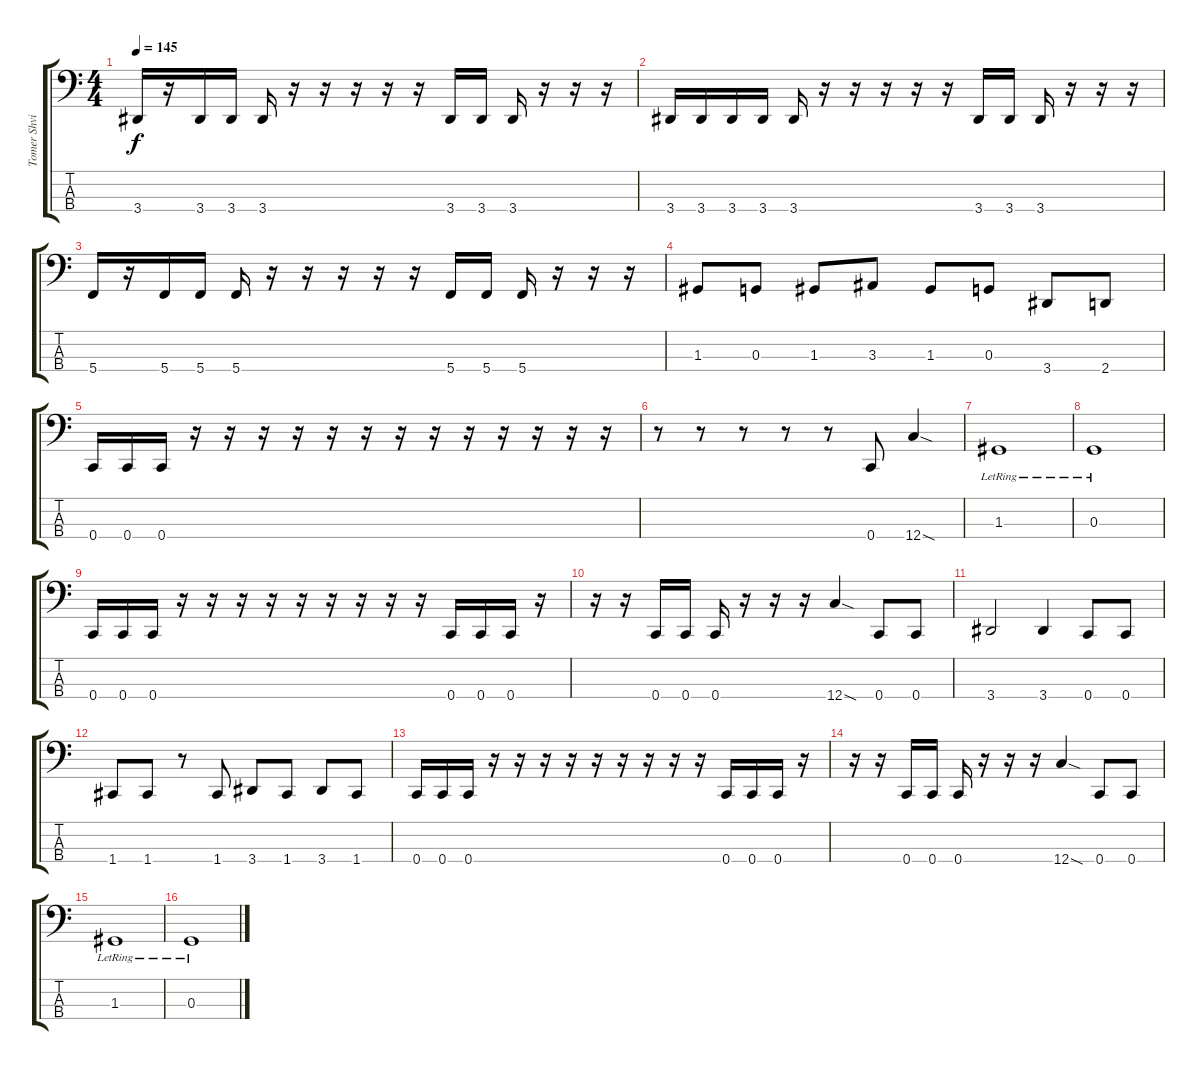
\track ("Tomer Shvili" "Tomer Shvi") {instrument electricbasspick}
\staff {score tabs}
\tuning (F2 C2 G1 C1) {hide}
\ts (4 4)
\tempo 145
\clef f4
\ks c
3.4.16{dy f} r.16 3.4.16 3.4.16 3.4.16 r.16 r.16 r.16 r.16 r.16 3.4.16 3.4.16 3.4.16 r.16 r.16 r.16 |
3.4.16 3.4.16 3.4.16 3.4.16 3.4.16 r.16 r.16 r.16 r.16 r.16 3.4.16 3.4.16 3.4.16 r.16 r.16 r.16 |
5.4.16 r.16 5.4.16 5.4.16 5.4.16 r.16 r.16 r.16 r.16 r.16 5.4.16 5.4.16 5.4.16 r.16 r.16 r.16 |
1.3.8 0.3.8 1.3.8 3.3.8 1.3.8 0.3.8 3.4.8 2.4.8 |
0.4.16 0.4.16 0.4.16 r.16 r.16 r.16 r.16 r.16 r.16 r.16 r.16 r.16 r.16 r.16 r.16 r.16 |
r.8 r.8 r.8 r.8 r.8 0.4.8 12.4{sod}.4 |
1.3{lr}.1 |
0.3{lr}.1 |
0.4.16 0.4.16 0.4.16 r.16 r.16 r.16 r.16 r.16 r.16 r.16 r.16 r.16 0.4.16 0.4.16 0.4.16 r.16 |
r.16 r.16 0.4.16 0.4.16 0.4.16 r.16 r.16 r.16 12.4{sod}.4 0.4.8 0.4.8 |
3.4.2 3.4.4 0.4.8 0.4.8 |
1.4.8 1.4.8 r.8 1.4.8 3.4.8 1.4.8 3.4.8 1.4.8 |
0.4.16 0.4.16 0.4.16 r.16 r.16 r.16 r.16 r.16 r.16 r.16 r.16 r.16 0.4.16 0.4.16 0.4.16 r.16 |
r.16 r.16 0.4.16 0.4.16 0.4.16 r.16 r.16 r.16 12.4{sod}.4 0.4.8 0.4.8 |
1.3{lr}.1 |
0.3{lr}.1
